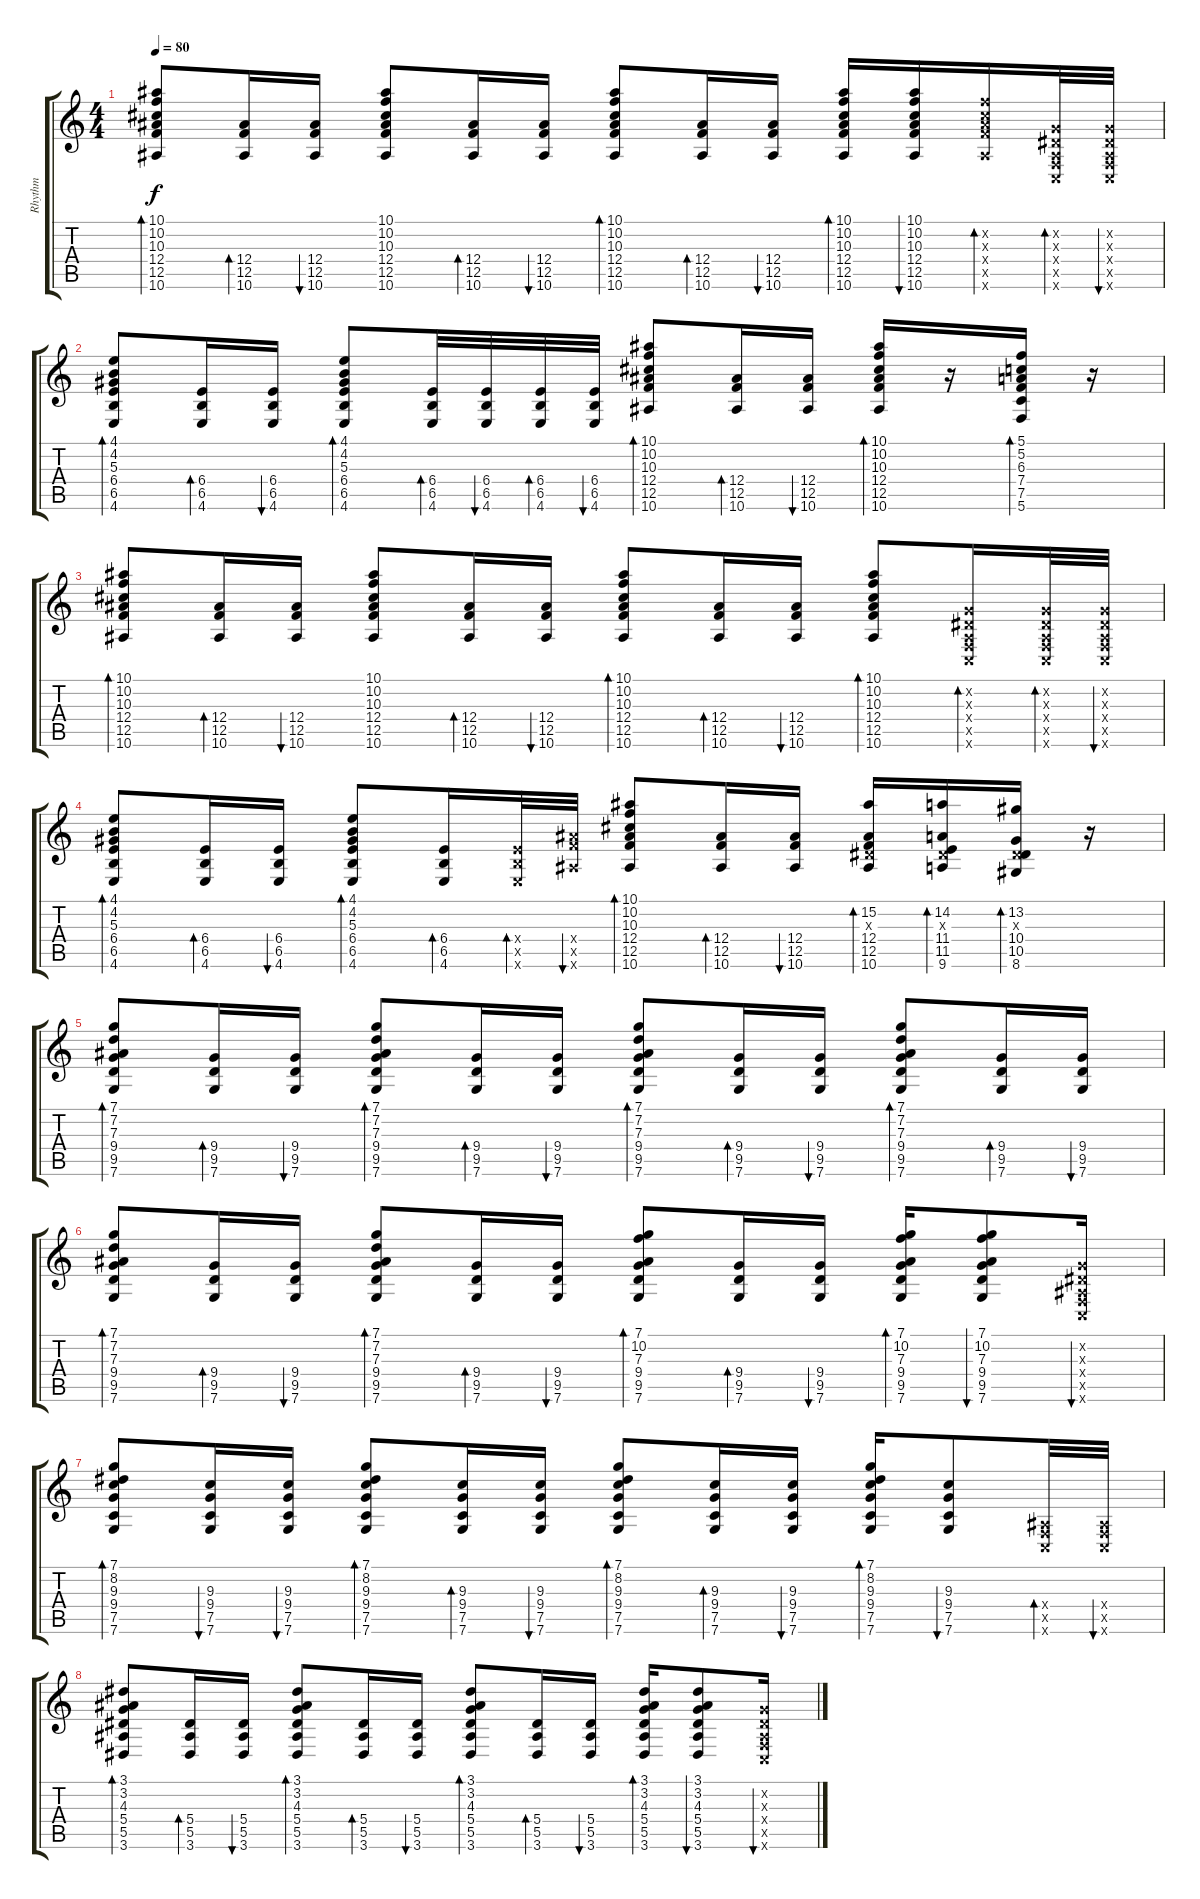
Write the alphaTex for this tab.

\track ("Rhythm" "Rhythm") {instrument acousticguitarsteel}
\staff {score tabs}
\tuning (C4 G3 Eb3 Bb2 F2 C2) {hide}
\ts (4 4)
\tempo 80
\clef g2
\ks c
(10.1 10.2 10.3 12.4 12.5 10.6).8{bd 30 dy f} (12.4 12.5 10.6).16{bd 30} (12.4 12.5 10.6).16{bu 30} (10.1 10.2 10.3 12.4 12.5 10.6).8 (12.4 12.5 10.6).16{bd 30} (12.4 12.5 10.6).16{bu 30} (10.1 10.2 10.3 12.4 12.5 10.6).8{bd 30} (12.4 12.5 10.6).16{bd 30} (12.4 12.5 10.6).16{bu 30} (10.1 10.2 10.3 12.4 12.5 10.6).16{bd 30} (10.1 10.2 10.3 12.4 12.5 10.6).16{bu 30} (10.2{x} 10.3{x} 12.4{x} 12.5{x} 10.6{x}).16{bd 30} (0.2{x} 0.3{x} 0.4{x} 0.5{x} 0.6{x}).32{bd 30} (0.2{x} 0.3{x} 0.4{x} 0.5{x} 0.6{x}).32{bu 30} |
(4.1 4.2 5.3 6.4 6.5 4.6).8{bd 30} (6.4 6.5 4.6).16{bd 30} (6.4 6.5 4.6).16{bu 30} (4.1 4.2 5.3 6.4 6.5 4.6).8{bd 30} (6.4 6.5 4.6).32{bd 30} (6.4 6.5 4.6).32{bu 30} (6.4 6.5 4.6).32{bd 30} (6.4 6.5 4.6).32{bu 30} (10.1 10.2 10.3 12.4 12.5 10.6).8{bd 30} (12.4 12.5 10.6).16{bd 30} (12.4 12.5 10.6).16{bu 30} (10.1 10.2 10.3 12.4 12.5 10.6).16{bd 30} r.16 (5.1 5.2 6.3 7.4 7.5 5.6).16{bd 30} r.16 |
(10.1 10.2 10.3 12.4 12.5 10.6).8{bd 30} (12.4 12.5 10.6).16{bd 30} (12.4 12.5 10.6).16{bu 30} (10.1 10.2 10.3 12.4 12.5 10.6).8 (12.4 12.5 10.6).16{bd 30} (12.4 12.5 10.6).16{bu 30} (10.1 10.2 10.3 12.4 12.5 10.6).8{bd 30} (12.4 12.5 10.6).16{bd 30} (12.4 12.5 10.6).16{bu 30} (10.1 10.2 10.3 12.4 12.5 10.6).8{bd 30} (0.2{x} 0.3{x} 0.4{x} 0.5{x} 0.6{x}).16{bd 30} (0.2{x} 0.3{x} 0.4{x} 0.5{x} 0.6{x}).32{bd 30} (0.2{x} 0.3{x} 0.4{x} 0.5{x} 0.6{x}).32{bu 30} |
(4.1 4.2 5.3 6.4 6.5 4.6).8{bd 30} (6.4 6.5 4.6).16{bd 30} (6.4 6.5 4.6).16{bu 30} (4.1 4.2 5.3 6.4 6.5 4.6).8{bd 30} (6.4 6.5 4.6).16{bd 30} (6.4{x} 6.5{x} 4.6{x}).32{bd 30} (12.4{x} 12.5{x} 10.6{x}).32{bu 30} (10.1 10.2 10.3 12.4 12.5 10.6).8{bd 30} (12.4 12.5 10.6).16{bd 30} (12.4 12.5 10.6).16{bu 30} (15.2 0.3{x} 12.4 12.5 10.6).16{bd 30} (14.2 0.3{x} 11.4 11.5 9.6).16{bd 30} (13.2 0.3{x} 10.4 10.5 8.6).16{bd 30} r.16 |
(7.1 7.2 7.3 9.4 9.5 7.6).8{bd 30} (9.4 9.5 7.6).16{bd 30} (9.4 9.5 7.6).16{bu 30} (7.1 7.2 7.3 9.4 9.5 7.6).8{bd 30} (9.4 9.5 7.6).16{bd 30} (9.4 9.5 7.6).16{bu 30} (7.1 7.2 7.3 9.4 9.5 7.6).8{bd 30} (9.4 9.5 7.6).16{bd 30} (9.4 9.5 7.6).16{bu 30} (7.1 7.2 7.3 9.4 9.5 7.6).8{bd 30} (9.4 9.5 7.6).16{bd 30} (9.4 9.5 7.6).16{bu 30} |
(7.1 7.2 7.3 9.4 9.5 7.6).8{bd 30} (9.4 9.5 7.6).16{bd 30} (9.4 9.5 7.6).16{bu 30} (7.1 7.2 7.3 9.4 9.5 7.6).8{bd 30} (9.4 9.5 7.6).16{bd 30} (9.4 9.5 7.6).16{bu 30} (7.1 10.2 7.3 9.4 9.5 7.6).8{bd 30} (9.4 9.5 7.6).16{bd 30} (9.4 9.5 7.6).16{bu 30} (7.1 10.2 7.3 9.4 9.5 7.6).16{bd 30} (7.1 10.2 7.3 9.4 9.5 7.6).8{bu 30} (0.2{x} 0.3{x} 0.4{x} 0.5{x} 0.6{x}).16{bu 30} |
(7.1 8.2 9.3 9.4 7.5 7.6).8{bd 30} (9.3 9.4 7.5 7.6).16{bu 30} (9.3 9.4 7.5 7.6).16{bu 30} (7.1 8.2 9.3 9.4 7.5 7.6).8{bd 30} (9.3 9.4 7.5 7.6).16{bd 30} (9.3 9.4 7.5 7.6).16{bu 30} (7.1 8.2 9.3 9.4 7.5 7.6).8{bd 30} (9.3 9.4 7.5 7.6).16{bd 30} (9.3 9.4 7.5 7.6).16{bu 30} (7.1 8.2 9.3 9.4 7.5 7.6).16{bd 30} (9.3 9.4 7.5 7.6).8{bu 30} (0.4{x} 0.5{x} 0.6{x}).32{bd 30} (0.4{x} 0.5{x} 0.6{x}).32{bu 30} |
(3.1 3.2 4.3 5.4 5.5 3.6).8{bd 30} (5.4 5.5 3.6).16{bd 30} (5.4 5.5 3.6).16{bu 30} (3.1 3.2 4.3 5.4 5.5 3.6).8{bd 30} (5.4 5.5 3.6).16{bd 30} (5.4 5.5 3.6).16{bu 30} (3.1 3.2 4.3 5.4 5.5 3.6).8{bd 30} (5.4 5.5 3.6).16{bd 30} (5.4 5.5 3.6).16{bu 30} (3.1 3.2 4.3 5.4 5.5 3.6).16{bd 30} (3.1 3.2 4.3 5.4 5.5 3.6).8{bu 30} (0.2{x} 0.3{x} 0.4{x} 0.5{x} 0.6{x}).16{bu 30}
